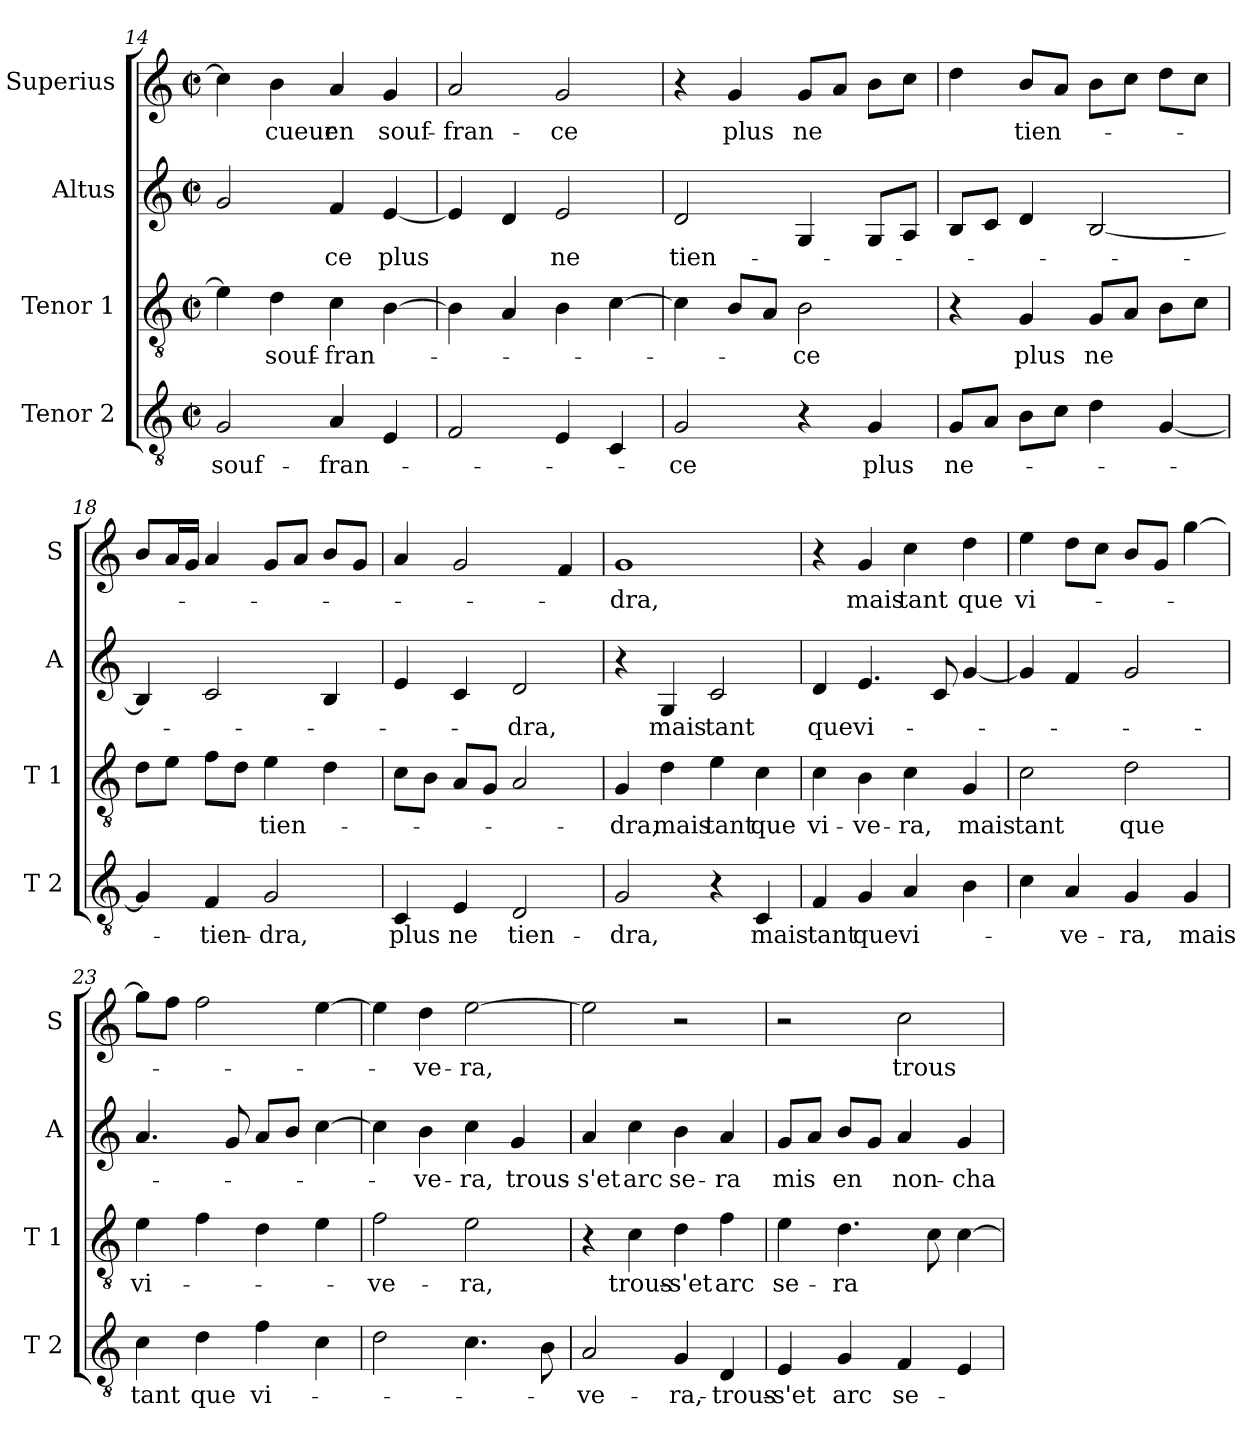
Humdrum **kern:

**kern	**text	**kern	**text	**kern	**text	**kern	**text
*part4	*part4	*part3	*part3	*part2	*part2	*part1	*part1
*staff4	*staff4	*staff3	*staff3	*staff2	*staff2	*staff1	*staff1
*I"Tenor 2	*	*I"Tenor 1	*	*I"Altus	*	*I"Superius	*
*I'T 2	*	*I'T 1	*	*I'A	*	*I'S	*
*clefGv2	*	*clefGv2	*	*clefG2	*	*clefG2	*
*k[]	*	*k[]	*	*k[]	*	*k[]	*
*C:	*	*C:	*	*C:	*	*C:	*
*M2/2	*	*M2/2	*	*M2/2	*	*M2/2	*
*met(c|)	*	*met(c|)	*	*met(c|)	*	*met(c|)	*
=14	=14	=14	=14	=14	=14	=14	=14
2G/	souf-	4e\]	.	2g/	.	4cc\]	.
.	.	4d\	souf-	.	.	4b\	cueur
4A/	-fran-	4c\	-fran-	4f/	-ce	4a/	en
4E/	.	[4B\	.	[4e/	plus	4g/	souf-
!!LO:PB:g=z
=15	=15	=15	=15	=15	=15	=15	=15
2F/	.	4B\]	.	4e/]	.	2a/	-fran-
.	.	4A/	.	4d/	.	.	.
4E/	.	4B\	.	2e/	ne	2g/	-ce
4C/	.	[4c\	.	.	.	.	.
=16	=16	=16	=16	=16	=16	=16	=16
2G/	-ce	4c\]	.	2d/	tien-	4r	.
.	.	8B/L	.	.	.	4g/	plus
.	.	8A/J	.	.	.	.	.
4r	.	2B\	-ce	4G/	.	8g/L	ne
.	.	.	.	.	.	8a/J	.
4G/	plus	.	.	8G/L	.	8b\L	.
.	.	.	.	8A/J	.	8cc\J	.
=17	=17	=17	=17	=17	=17	=17	=17
8G/L	ne-	4r	.	8B/L	.	4dd\	.
8A/J	.	.	.	8c/J	.	.	.
8B\L	.	4G/	plus	4d/	.	8b/L	tien-
8c\J	.	.	.	.	.	8a/J	.
4d\	.	8G/L	ne	[2B/	.	8b\L	.
.	.	8A/J	.	.	.	8cc\J	.
[4G/	.	8B\L	.	.	.	8dd\L	.
.	.	8c\J	.	.	.	8cc\J	.
=18	=18	=18	=18	=18	=18	=18	=18
4G/]	.	8d\L	.	4B/]	.	8b/L	.
.	.	8e\J	.	.	.	16a/L	.
.	.	.	.	.	.	16g/JJ	.
4F/	-tien-	8f\L	.	2c/	.	4a/	.
.	.	8d\J	.	.	.	.	.
2G/	-dra,	4e\	tien-	.	.	8g/L	.
.	.	.	.	.	.	8a/J	.
.	.	4d\	.	4B/	.	8b/L	.
.	.	.	.	.	.	8g/J	.
=19	=19	=19	=19	=19	=19	=19	=19
4C/	plus	8c\L	.	4e/	.	4a/	.
.	.	8B\J	.	.	.	.	.
4E/	ne	8A/L	.	4c/	.	2g/	.
.	.	8G/J	.	.	.	.	.
2D/	tien-	2A/	.	2d/	-dra,	.	.
.	.	.	.	.	.	4f/	.
!!LO:LB:g=z
=20	=20	=20	=20	=20	=20	=20	=20
2G/	-dra,	4G/	-dra,	4r	.	1g	-dra,
.	.	4d\	mais	4G/	mais	.	.
4r	.	4e\	tant	2c/	tant	.	.
4C/	mais	4c\	que	.	.	.	.
=21	=21	=21	=21	=21	=21	=21	=21
4F/	tant	4c\	vi-	4d/	que	4r	.
4G/	que	4B\	-ve-	4.e/	vi-	4g/	mais
4A/	vi-	4c\	-ra,	.	.	4cc\	tant
.	.	.	.	8c/	.	.	.
4B\	.	4G/	mais	[4g/	.	4dd\	que
=22	=22	=22	=22	=22	=22	=22	=22
4c\	.	2c\	tant	4g/]	.	4ee\	vi-
4A/	-ve-	.	.	4f/	.	8dd\L	.
.	.	.	.	.	.	8cc\J	.
4G/	-ra,	2d\	que	2g/	.	8b/L	.
.	.	.	.	.	.	8g/J	.
4G/	mais	.	.	.	.	[4gg\	.
=23	=23	=23	=23	=23	=23	=23	=23
4c\	tant	4e\	vi-	4.a/	.	8gg\L]	.
.	.	.	.	.	.	8ff\J	.
4d\	que	4f\	.	.	.	2ff\	.
.	.	.	.	8g/	.	.	.
4f\	vi-	4d\	.	8a/L	.	.	.
.	.	.	.	8b/J	.	.	.
4c\	.	4e\	.	[4cc\	.	[4ee\	.
=24	=24	=24	=24	=24	=24	=24	=24
2d\	.	2f\	-ve-	4cc\]	.	4ee\]	.
.	.	.	.	4b\	-ve-	4dd\	-ve-
4.c\	.	2e\	-ra,	4cc\	-ra,	[2ee\	-ra,
.	.	.	.	4g/	trous-	.	.
8B\	.	.	.	.	.	.	.
!!LO:LB:g=z
=25	=25	=25	=25	=25	=25	=25	=25
2A/	-ve-	4r	.	4a/	-s'et	2ee\]	.
.	.	4c\	trous-	4cc\	arc	.	.
4G/	-ra,-	4d\	-s'et	4b\	se-	2r	.
4D/	-trous-	4f\	arc	4a/	-ra	.	.
=26	=26	=26	=26	=26	=26	=26	=26
4E/	-s'et	4e\	se-	8g/L	mis	2r	.
.	.	.	.	8a/J	.	.	.
4G/	arc	4.d\	-ra	8b/L	en	.	.
.	.	.	.	8g/J	.	.	.
4F/	se-	.	.	4a/	non-	2cc\	trous-
.	.	8c\	.	.	.	.	.
4E/	.	[4c\	.	4g/	-cha-	.	.
=	=	=	=	=	=	=	=
*-	*-	*-	*-	*-	*-	*-	*-
